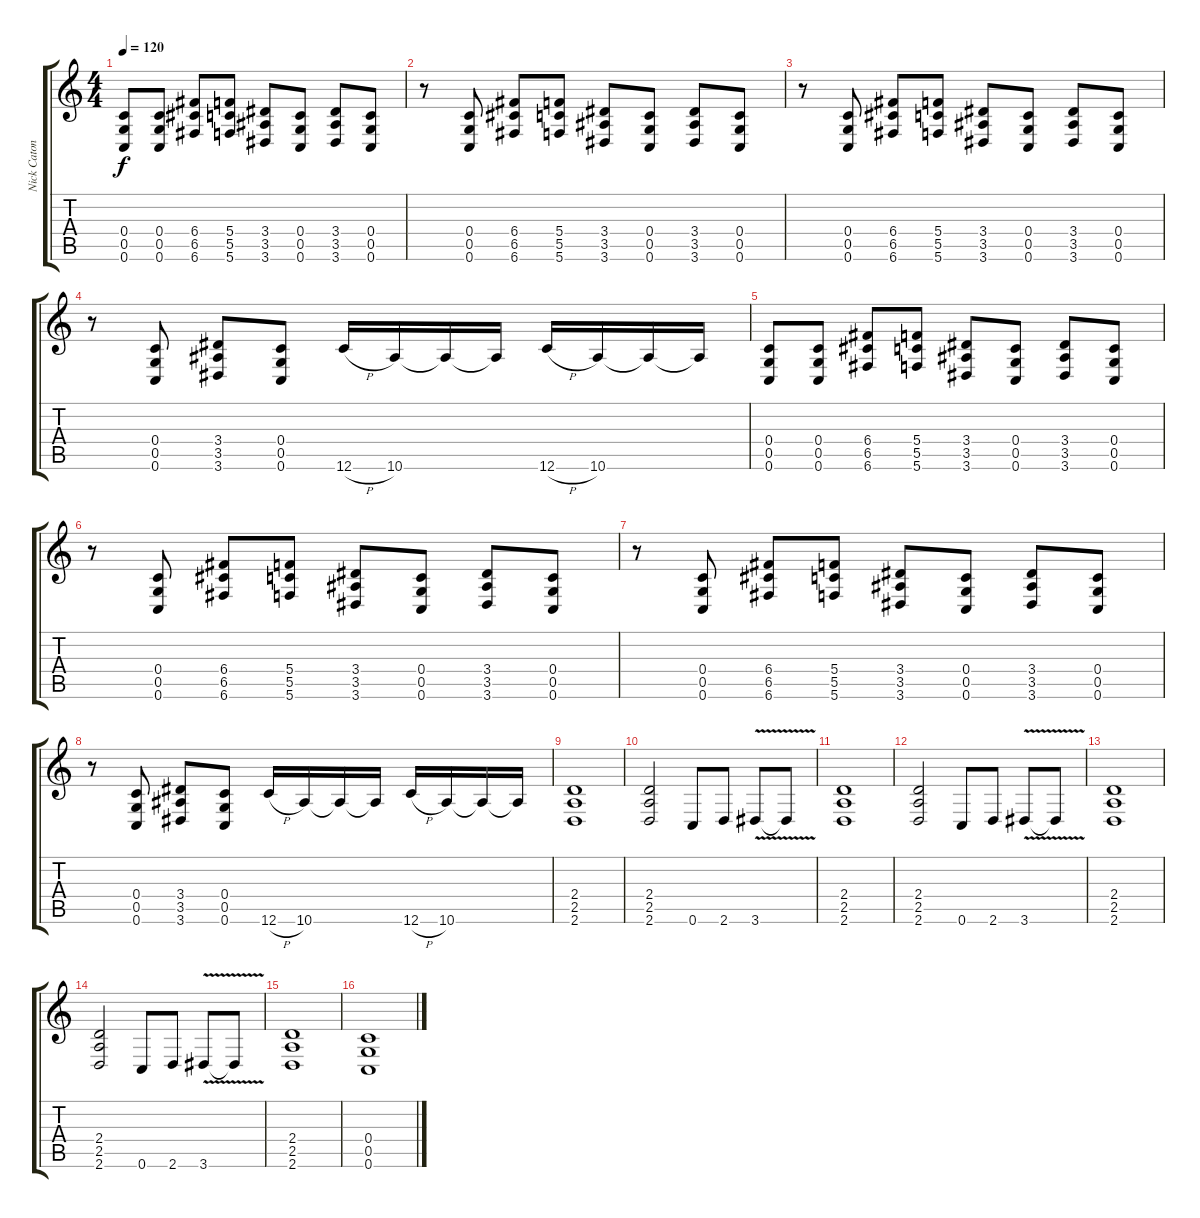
\track ("Nick Catonese - Rhythm Guitar" "Nick Caton") {instrument overdrivenguitar}
\staff {score tabs}
\tuning (D4 A3 F3 C3 G2 C2) {hide}
\ts (4 4)
\tempo 120
\clef g2
\ks c
(0.4 0.5 0.6).8{dy f} (0.4 0.5 0.6).8 (6.4 6.5 6.6).8 (5.4 5.5 5.6).8 (3.4 3.5 3.6).8 (0.4 0.5 0.6).8 (3.4 3.5 3.6).8 (0.4 0.5 0.6).8 |
r.8 (0.4 0.5 0.6).8 (6.4 6.5 6.6).8 (5.4 5.5 5.6).8 (3.4 3.5 3.6).8 (0.4 0.5 0.6).8 (3.4 3.5 3.6).8 (0.4 0.5 0.6).8 |
r.8 (0.4 0.5 0.6).8 (6.4 6.5 6.6).8 (5.4 5.5 5.6).8 (3.4 3.5 3.6).8 (0.4 0.5 0.6).8 (3.4 3.5 3.6).8 (0.4 0.5 0.6).8 |
r.8 (0.4 0.5 0.6).8 (3.4 3.5 3.6).8 (0.4 0.5 0.6).8 12.6{h}.16 10.6.16 10.6{t}.16 10.6{t}.16 12.6{h}.16 10.6.16 10.6{t}.16 10.6{t}.16 |
(0.4 0.5 0.6).8 (0.4 0.5 0.6).8 (6.4 6.5 6.6).8 (5.4 5.5 5.6).8 (3.4 3.5 3.6).8 (0.4 0.5 0.6).8 (3.4 3.5 3.6).8 (0.4 0.5 0.6).8 |
r.8 (0.4 0.5 0.6).8 (6.4 6.5 6.6).8 (5.4 5.5 5.6).8 (3.4 3.5 3.6).8 (0.4 0.5 0.6).8 (3.4 3.5 3.6).8 (0.4 0.5 0.6).8 |
r.8 (0.4 0.5 0.6).8 (6.4 6.5 6.6).8 (5.4 5.5 5.6).8 (3.4 3.5 3.6).8 (0.4 0.5 0.6).8 (3.4 3.5 3.6).8 (0.4 0.5 0.6).8 |
r.8 (0.4 0.5 0.6).8 (3.4 3.5 3.6).8 (0.4 0.5 0.6).8 12.6{h}.16 10.6.16 10.6{t}.16 10.6{t}.16 12.6{h}.16 10.6.16 10.6{t}.16 10.6{t}.16 |
(2.4 2.5 2.6).1 |
(2.4 2.5 2.6).2 0.6.8 2.6.8 3.6{v}.8 3.6{t}.8 |
(2.4 2.5 2.6).1 |
(2.4 2.5 2.6).2 0.6.8 2.6.8 3.6{v}.8 3.6{t}.8 |
(2.4 2.5 2.6).1 |
(2.4 2.5 2.6).2 0.6.8 2.6.8 3.6{v}.8 3.6{t}.8 |
(2.4 2.5 2.6).1 |
(0.4 0.5 0.6).1
